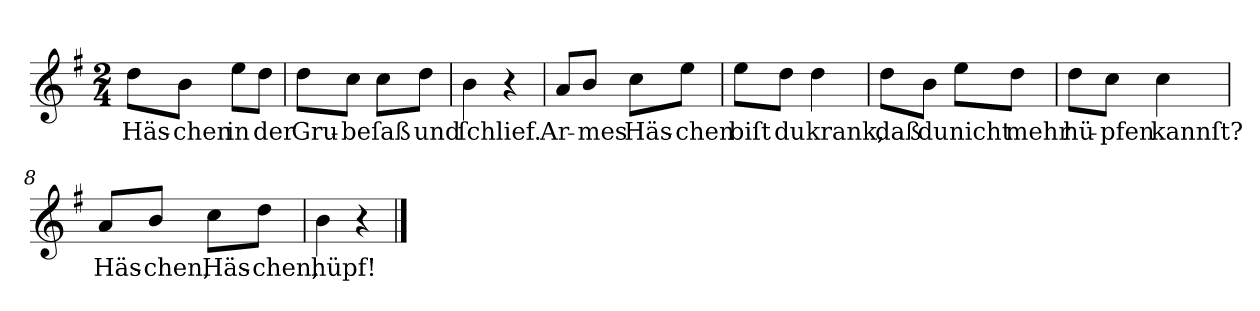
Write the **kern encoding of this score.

**kern	**text
*part1	*part1
*staff1	*staff1
*clefG2	*
*k[f#]	*
*G:	*
*M2/4	*
=1	=1
8dd\L	Häs-
8b\J	-chen
8ee\L	in
8dd\J	der
=2	=2
8dd\L	Gru-
8cc\J	-be
8cc\L	ſaß
8dd\J	und
=3	=3
4b	ſchlief.
4r	.
=4	=4
8a/L	Ar-
8b/J	-mes
8cc\L	Häs-
8ee\J	-chen
=5	=5
8ee\L	biſt
8dd\J	du
4dd	krank,
=6	=6
8dd\L	daß
8b\J	du
8ee\L	nicht
8dd\J	mehr
=7	=7
8dd\L	hü-
8cc\J	-pfen
4cc	kannſt?
=8	=8
8a/L	Häs-
8b/J	-chen,
8cc\L	Häs-
8dd\J	-chen,
=9	=9
4b	hüpf!
4r	.
==	==
*-	*-
